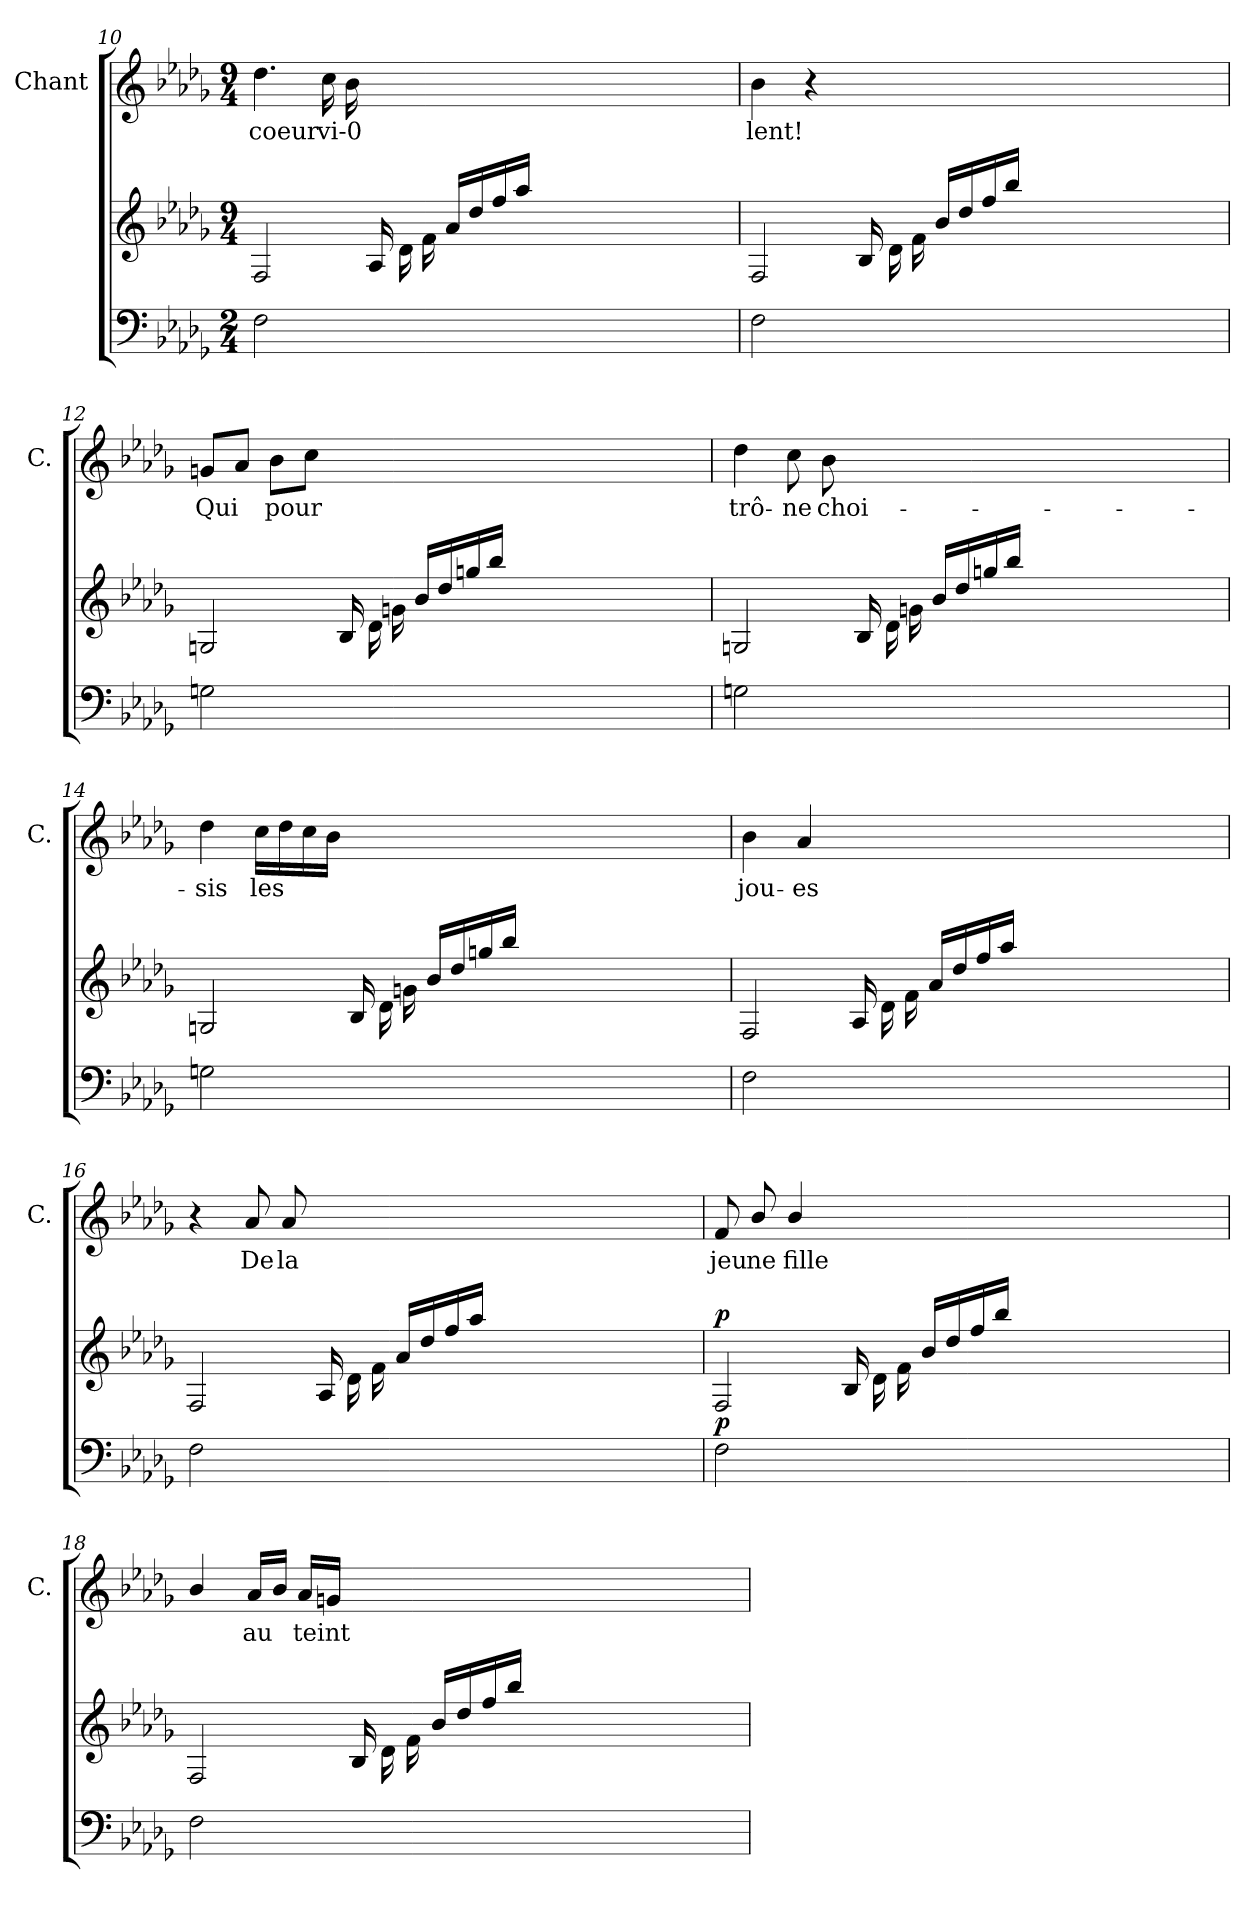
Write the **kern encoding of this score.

**kern	**dynam	**kern	**dynam	**kern	**text
*part3	*part3	*part2	*part2	*part1	*part1
*staff3	*staff3	*staff2	*staff2	*staff1	*staff1
*	*	*	*	*I"Chant	*
*	*	*	*	*I'C.	*
*clefF4	*	*clefG2	*	*clefG2	*
*k[b-e-a-d-g-]	*	*k[b-e-a-d-g-]	*	*k[b-e-a-d-g-]	*
*M2/4	*	*M9/4	*	*M9/4	*
=10	=10	=10	=10	=10	=10
2Fi\	.	2Fj/	.	4.dd-j\	coeur
.	.	.	.	16ccj\	vi-0
.	.	.	.	16b-j\	--
1..ryy	.	16A-j/	.	1..ryy	.
.	.	16d-j\	.	.	.
.	.	16fj\	.	.	.
.	.	16a-j/LL	.	.	.
.	.	16dd-j/	.	.	.
.	.	16ffj/	.	.	.
.	.	16aa-j/JJ	.	.	.
.	.	1ryy	.	.	.
.	.	4ryy	.	.	.
.	.	16ryy	.	.	.
=11	=11	=11	=11	=11	=11
2Fi\	.	2Fj/	.	4b-j\	lent!
.	.	.	.	4r	.
1..ryy	.	16B-j/	.	1..ryy	.
.	.	16d-j\	.	.	.
.	.	16fj\	.	.	.
.	.	16b-j/LL	.	.	.
.	.	16dd-j/	.	.	.
.	.	16ffj/	.	.	.
.	.	16bb-j/JJ	.	.	.
.	.	1ryy	.	.	.
.	.	4ryy	.	.	.
.	.	16ryy	.	.	.
=12	=12	=12	=12	=12	=12
2Gni\	.	2Gnj/	.	8gnj/L	Qui
.	.	.	.	8a-j/J	.
.	.	.	.	8b-j\L	pour
.	.	.	.	8ccj\J	.
1..ryy	.	16B-j/	.	1..ryy	.
.	.	16d-j\	.	.	.
.	.	16gnj\	.	.	.
.	.	16b-j/LL	.	.	.
.	.	16dd-j/	.	.	.
.	.	16ggnj/	.	.	.
.	.	16bb-j/JJ	.	.	.
.	.	1ryy	.	.	.
.	.	4ryy	.	.	.
.	.	16ryy	.	.	.
!!LO:PB:g=z
=13	=13	=13	=13	=13	=13
2Gni\	.	2Gnj/	.	4dd-j\	trô-
.	.	.	.	8ccj\	ne
.	.	.	.	8b-j\	choi-
1..ryy	.	16B-j/	.	1..ryy	.
.	.	16d-j\	.	.	.
.	.	16gnj\	.	.	.
.	.	16b-j/LL	.	.	.
.	.	16dd-j/	.	.	.
.	.	16ggnj/	.	.	.
.	.	16bb-j/JJ	.	.	.
.	.	1ryy	.	.	.
.	.	4ryy	.	.	.
.	.	16ryy	.	.	.
=14	=14	=14	=14	=14	=14
2Gni\	.	2Gnj/	.	4dd-j\	sis
.	.	.	.	16ccj\LL	les
.	.	.	.	16dd-j\	.
.	.	.	.	16ccj\	.
.	.	.	.	16b-j\JJ	.
1..ryy	.	16B-j/	.	1..ryy	.
.	.	16d-j\	.	.	.
.	.	16gnj\	.	.	.
.	.	16b-j/LL	.	.	.
.	.	16dd-j/	.	.	.
.	.	16ggnj/	.	.	.
.	.	16bb-j/JJ	.	.	.
.	.	1ryy	.	.	.
.	.	4ryy	.	.	.
.	.	16ryy	.	.	.
=15	=15	=15	=15	=15	=15
2Fi\	.	2Fj/	.	4b-j\	jou-
.	.	.	.	4a-j/	es
1..ryy	.	16A-j/	.	1..ryy	.
.	.	16d-j\	.	.	.
.	.	16fj\	.	.	.
.	.	16a-j/LL	.	.	.
.	.	16dd-j/	.	.	.
.	.	16ffj/	.	.	.
.	.	16aa-j/JJ	.	.	.
.	.	1ryy	.	.	.
.	.	4ryy	.	.	.
.	.	16ryy	.	.	.
=16	=16	=16	=16	=16	=16
2Fi\	.	2Fj/	.	4r	.
.	.	.	.	8a-j/	De
.	.	.	.	8a-j/	la
1..ryy	.	16A-j/	.	1..ryy	.
.	.	16d-j\	.	.	.
.	.	16fj\	.	.	.
.	.	16a-j/LL	.	.	.
.	.	16dd-j/	.	.	.
.	.	16ffj/	.	.	.
.	.	16aa-j/JJ	.	.	.
.	.	1ryy	.	.	.
.	.	4ryy	.	.	.
.	.	16ryy	.	.	.
=17	=17	=17	=17	=17	=17
!	!LO:DY:a	!	!LO:DY:a	!	!
2Fi\	p	2Fj/	p	8fj/	jeu
.	.	.	.	8b-j/	ne
.	.	.	.	4b-j/	fille
1..ryy	.	16B-j/	.	1..ryy	.
.	.	16d-j\	.	.	.
.	.	16fj\	.	.	.
.	.	16b-j/LL	.	.	.
.	.	16dd-j/	.	.	.
.	.	16ffj/	.	.	.
.	.	16bb-j/JJ	.	.	.
.	.	1ryy	.	.	.
.	.	4ryy	.	.	.
.	.	16ryy	.	.	.
!!LO:LB:g=z
=18	=18	=18	=18	=18	=18
2Fi\	.	2Fj/	.	4b-j/	.
.	.	.	.	16a-j/LL	au
.	.	.	.	16b-j/JJ	.
.	.	.	.	16a-j/LL	teint
.	.	.	.	16gnj/JJ	.
1..ryy	.	16B-j/	.	1..ryy	.
.	.	16d-j\	.	.	.
.	.	16fj\	.	.	.
.	.	16b-j/LL	.	.	.
.	.	16dd-j/	.	.	.
.	.	16ffj/	.	.	.
.	.	16bb-j/JJ	.	.	.
.	.	1ryy	.	.	.
.	.	4ryy	.	.	.
.	.	16ryy	.	.	.
=	=	=	=	=	=
*-	*-	*-	*-	*-	*-
